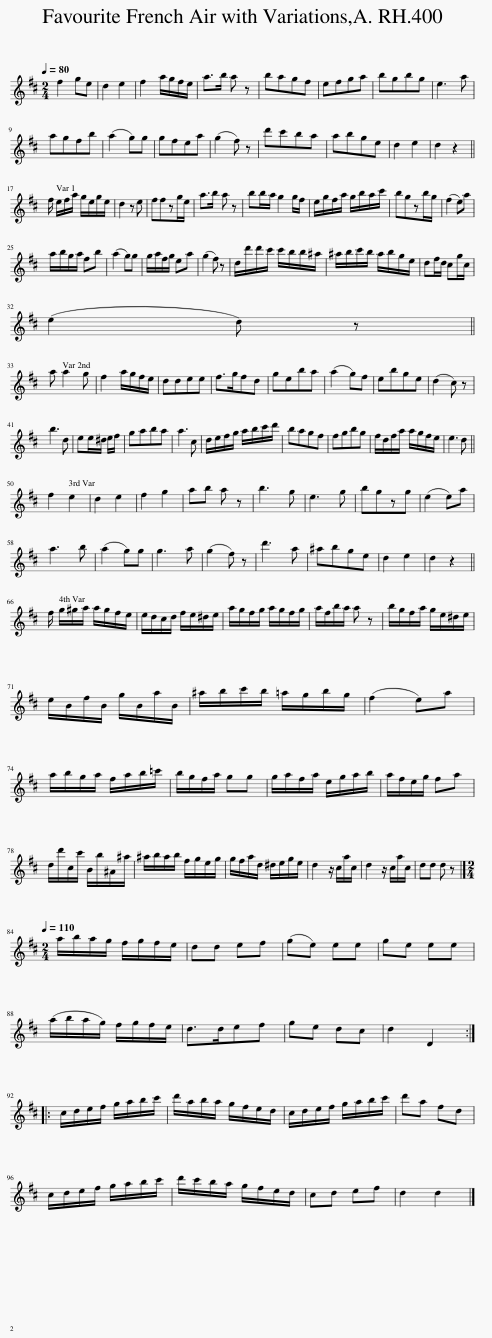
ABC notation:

X:1
L:1/8
Q:1/4=80
M:2/4
I:linebreak $
K:D
V:1 treble
V:1
 f2 ge | d2 e2 | f2 a/g/f/e/ | a>b a z | bagf | %5
 efga | bgbg | e3 a |$ agfb | (a2 g)g | %10
 gfea | (g2 f) z | d'c'ba | abge | d2 e2 | %15
 d2 z2 ||$ f/ e/f/a/ g/e/g/e/ | d2 z e | ffzg/e/ | a>b a z | %20
 bb/a/ g2 g/f/ | e/g/f/a/ g/b/a/c'/ | bgzb/g/ | (f2 e)a |$ a/b/g/a/ fb | %25
 (a2 g)g | g/a/f/g/ ea | (g2 f) z | d/d'/d'/c'/ c'/b/b/^a/ | ^a/b/c'/b/ a/b/g/e/ | %30
 df/d/ cg/c/ |$ (e2 d) z ||$ a a2 g | f2 a/g/f/e/ | ddee | %35
 f>gfd | geba | (a2 g)f | ebge | (d2 c) z |$ %40
 b3 d | ee/^d/ e/f/ | gaba | a3 c | d/e/f/g/ a/b/c'/d'/ | %45
 bagf | fgbg | f/d/f/a/ a/g/f/e/ | e3 d ||$ f2 e2 | %50
 d2 e2 | f2 g2 | ab a z | b3 g | e3 g | %55
 bgzg | (e2 e)a |$ a3 b | (a2 g)g | g3 a | %60
 (g2 f) z | d'3 a | ^abge | d2 e2 | d2 z2 ||$ %65
 f/ g/^g/a/ a/g/f/e/ | e/d/c/d/ f/e/^d/e/ | a/g/f/g/ a/g/f/g/ | a/f/b/a/ a z | b/g/f/a/ g/e/^d/e/ |$ %70
 e/B/f/B/ g/B/a/B/ | ^a/b/c'/b/ =a/g/b/g/ | (f2 e)a |$ a/b/g/a/ f/a/b/=c'/ | b/g/f/a/ gg | %75
 g/a/f/a/ e/g/a/b/ | a/f/e/g/ fa |$ d/d'/c/c'/ B/b/^A/^a/ | ^a/b/a/b/ f/g/e/g/ | g/f/a/d/ ^d/e/g/e/ | %80
 d2 z/ c/a/c/ | d2 z/ c/a/c/ | dd d z |]$[M:2/4][Q:1/4=110] a/b/a/g/ f/g/f/e/ | dd ef | %85
 (ge) ee | ge ee |$ (a/b/a/g/) f/g/f/e/ | d>def | ge dc | %90
 d2 D2 ::$ c/d/e/f/ g/a/b/c'/ | d'/a/b/a/ g/f/e/d/ | c/d/e/f/ g/a/b/c'/ | d'a fd |$ %95
 c/d/e/f/ g/a/b/c'/ | d'/c'/b/a/ g/f/e/d/ | cd ef | d2 d2 |] %99
